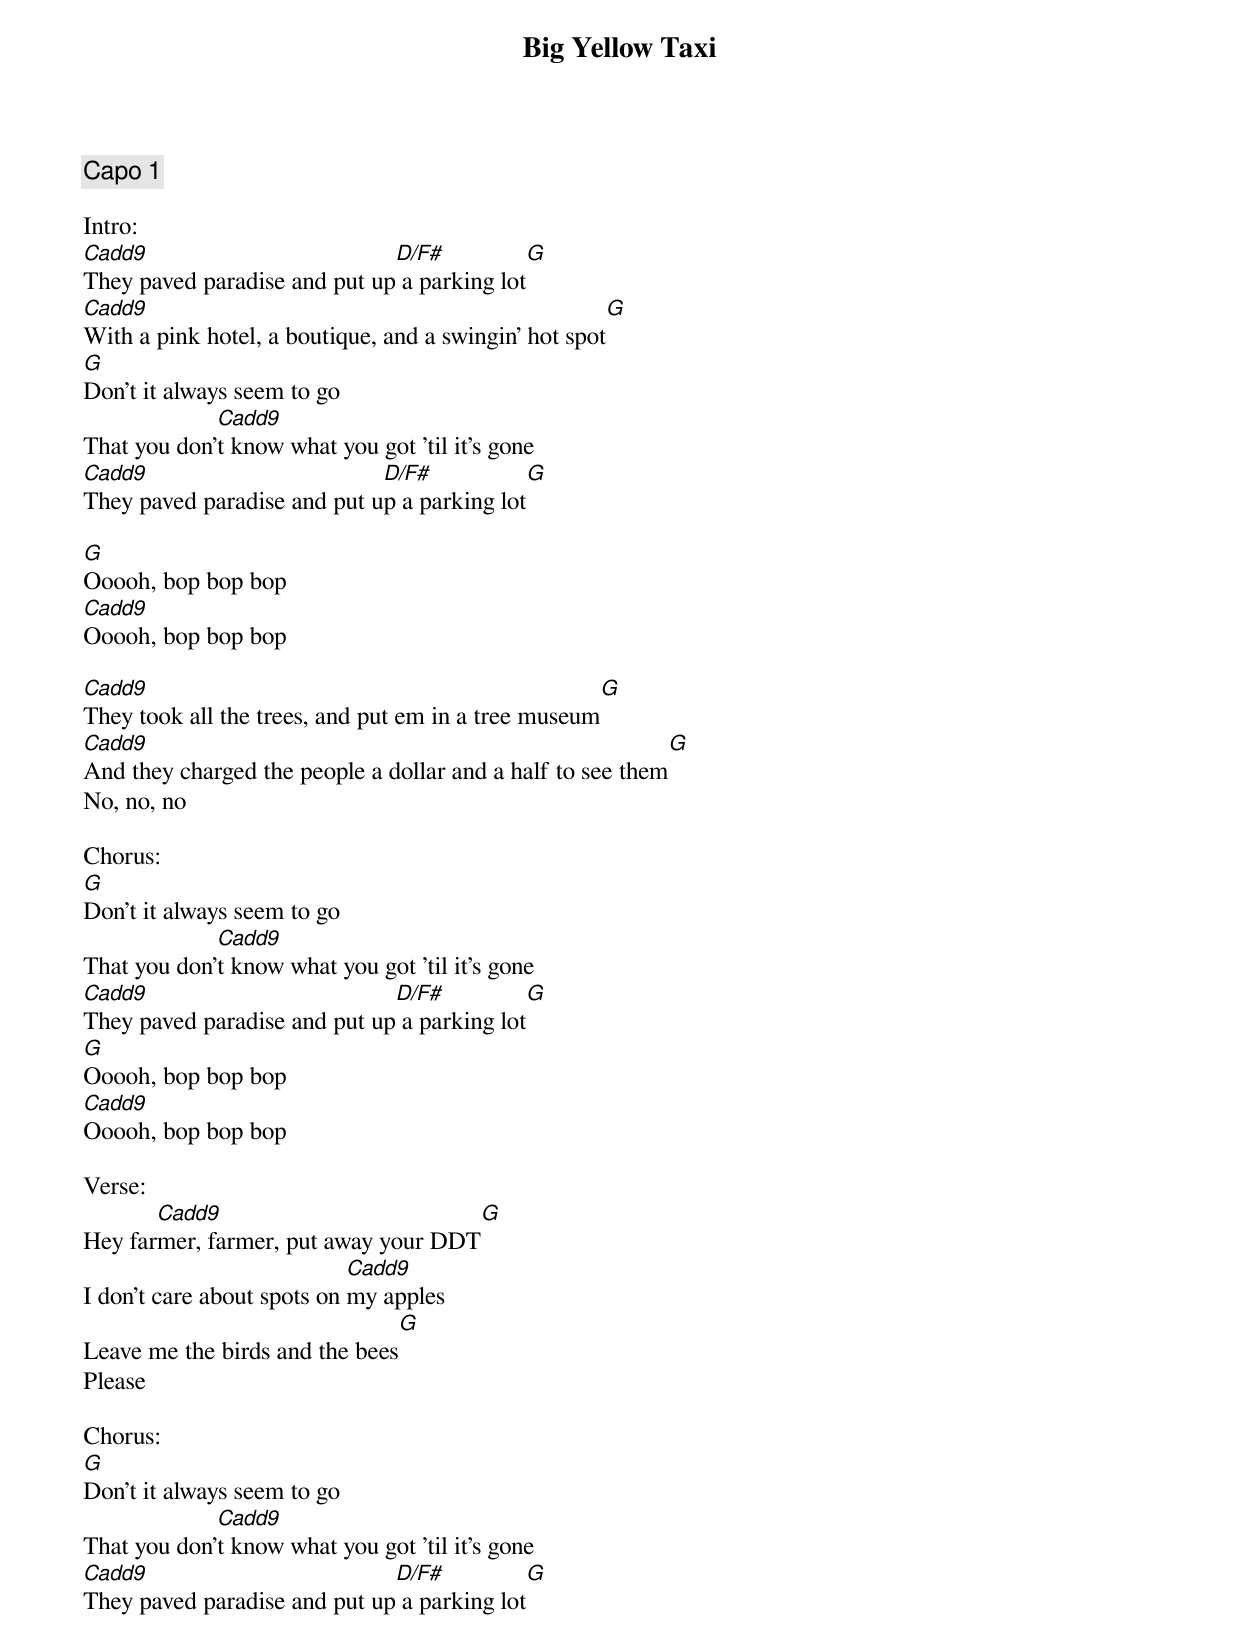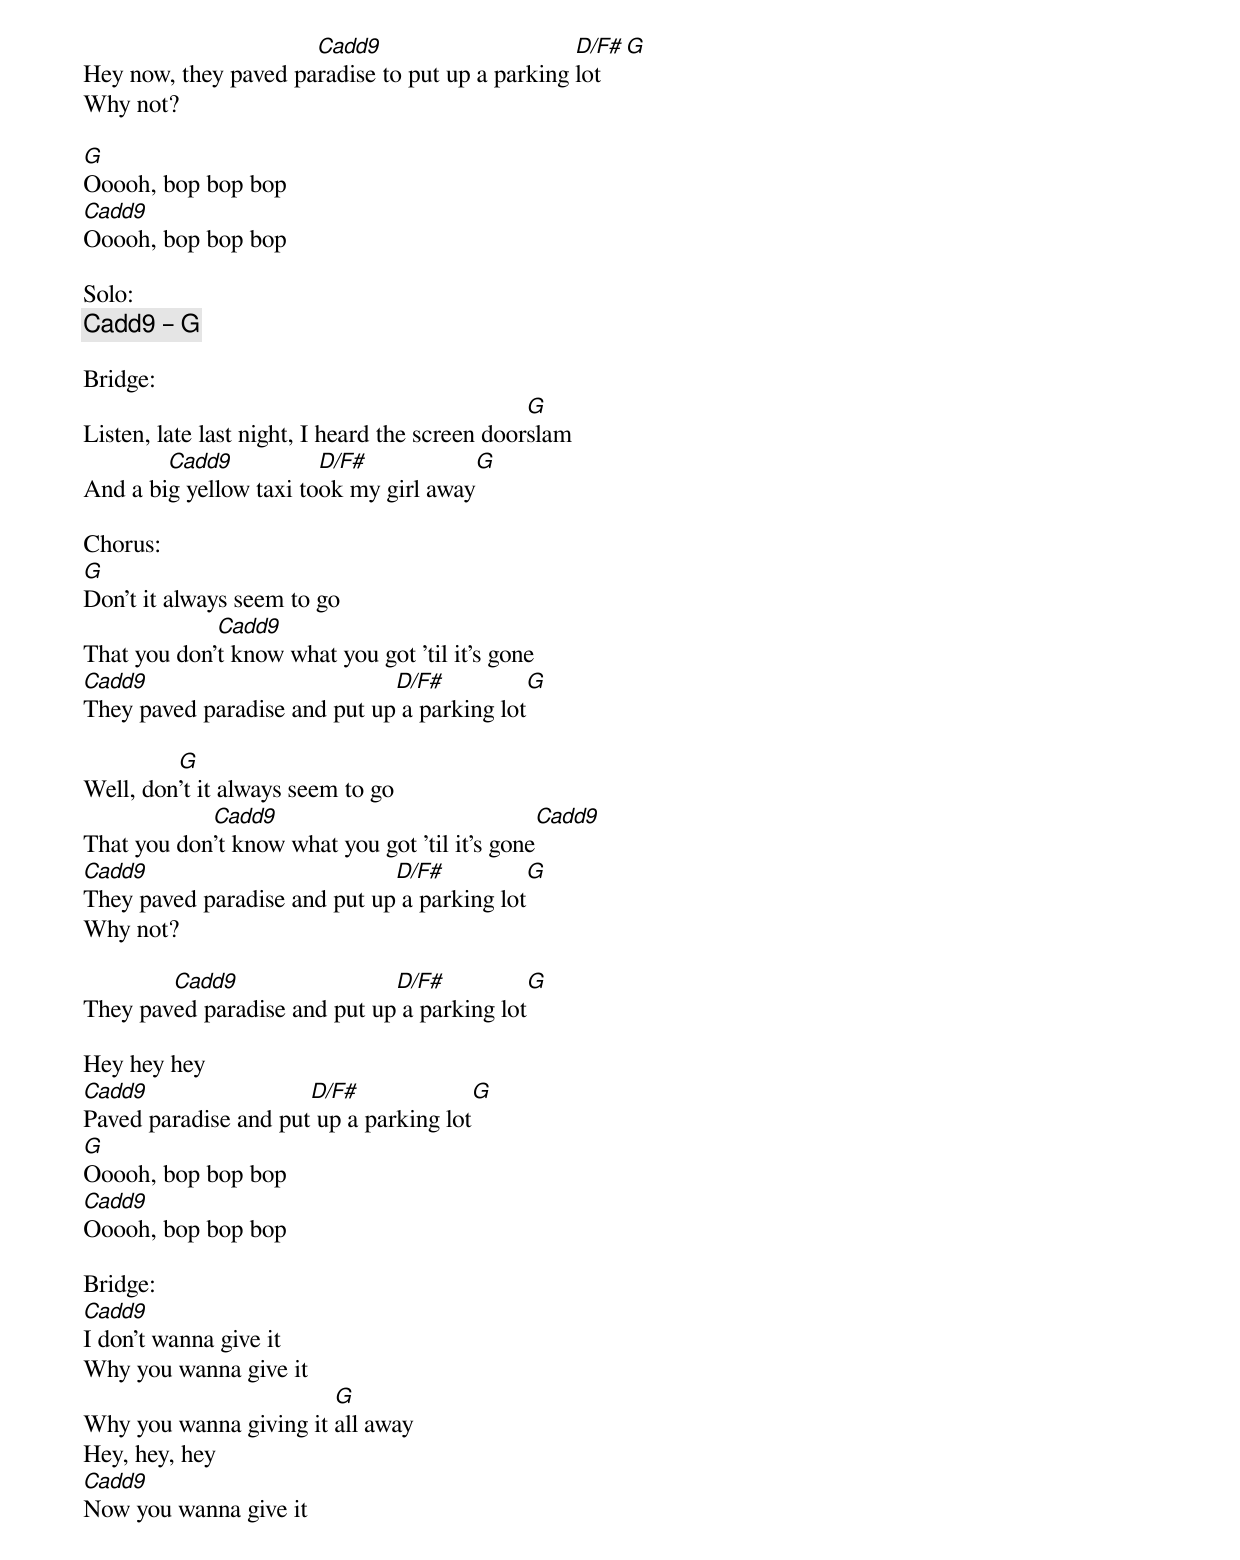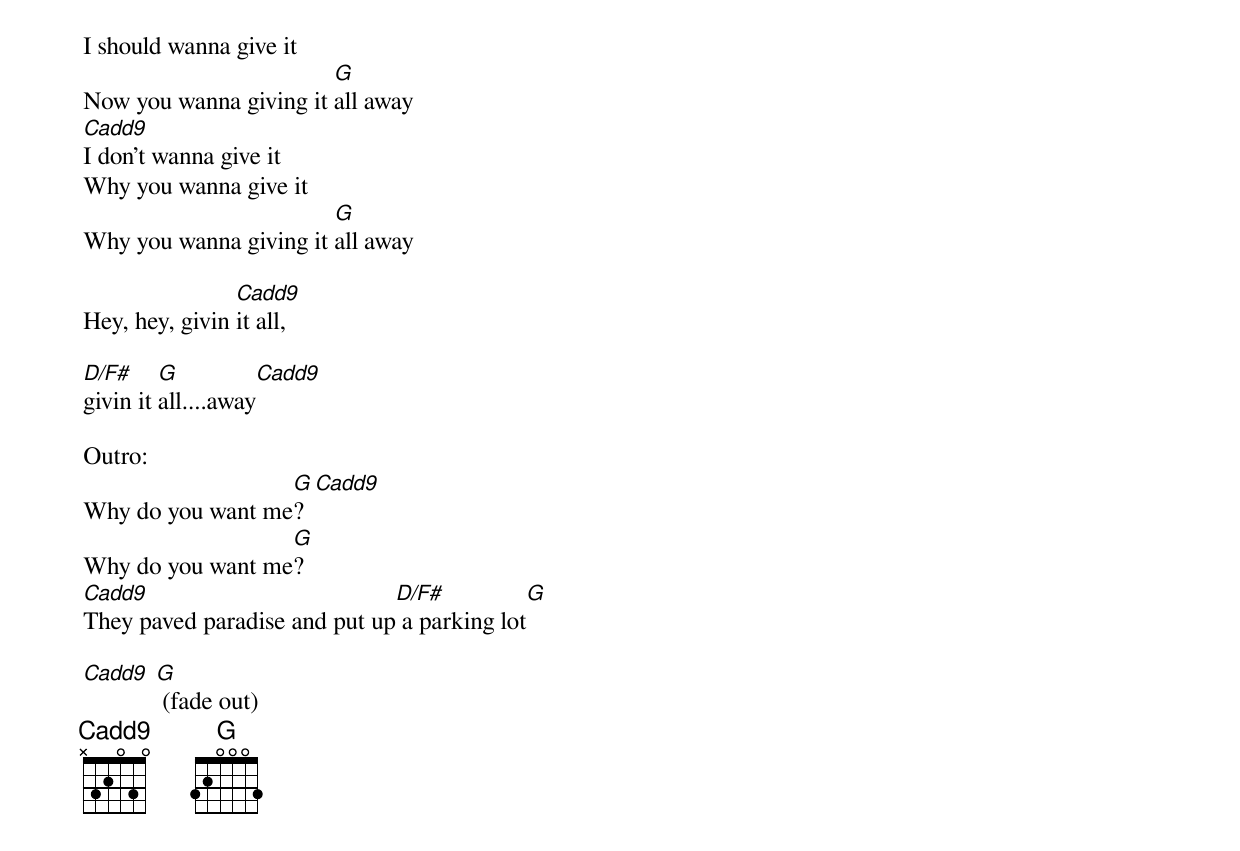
{title:Big Yellow Taxi}
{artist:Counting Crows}
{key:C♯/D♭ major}
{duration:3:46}
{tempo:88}
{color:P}

{comment: Capo 1}

Intro:
[Cadd9]They paved paradise and put up[D/F#] a parking lot[G]
[Cadd9]With a pink hotel, a boutique, and a swingin' hot spot[G]
[G]Don't it always seem to go
That you don'[Cadd9]t know what you got 'til it's gone
[Cadd9]They paved paradise and put u[D/F#]p a parking lot[G]

[G]Ooooh, bop bop bop
[Cadd9]Ooooh, bop bop bop

[Cadd9]They took all the trees, and put em in a tree museum[G]
[Cadd9]And they charged the people a dollar and a half to see them[G]
No, no, no

Chorus:
[G]Don't it always seem to go
That you don'[Cadd9]t know what you got 'til it's gone
[Cadd9]They paved paradise and put up[D/F#] a parking lot[G]
[G]Ooooh, bop bop bop
[Cadd9]Ooooh, bop bop bop

Verse:
Hey far[Cadd9]mer, farmer, put away your DDT[G]
I don't care about spots on [Cadd9]my apples
Leave me the birds and the bees[G]
Please

Chorus:
[G]Don't it always seem to go
That you don'[Cadd9]t know what you got 'til it's gone
[Cadd9]They paved paradise and put up[D/F#] a parking lot[G]
Hey now, they paved pa[Cadd9]radise to put up a parking [D/F#]lot[G]
Why not?

[G]Ooooh, bop bop bop
[Cadd9]Ooooh, bop bop bop

Solo:
{comment: Cadd9 – G}

Bridge:
Listen, late last night, I heard the screen door[G]slam
And a bi[Cadd9]g yellow taxi to[D/F#]ok my girl away[G]

Chorus:
[G]Don't it always seem to go
That you don'[Cadd9]t know what you got 'til it's gone
[Cadd9]They paved paradise and put up[D/F#] a parking lot[G]

Well, don[G]'t it always seem to go
That you don[Cadd9]'t know what you got 'til it's gone[Cadd9]
[Cadd9]They paved paradise and put up[D/F#] a parking lot[G]
Why not?

They pav[Cadd9]ed paradise and put up[D/F#] a parking lot[G]

Hey hey hey
[Cadd9]Paved paradise and put[D/F#] up a parking lot[G]
[G]Ooooh, bop bop bop
[Cadd9]Ooooh, bop bop bop

Bridge:
[Cadd9]I don't wanna give it
Why you wanna give it
Why you wanna giving it [G]all away
Hey, hey, hey
[Cadd9]Now you wanna give it
I should wanna give it
Now you wanna giving it [G]all away
[Cadd9]I don't wanna give it
Why you wanna give it
Why you wanna giving it [G]all away

Hey, hey, givin [Cadd9]it all,

[D/F#]givin it [G]all....away[Cadd9]

Outro:
Why do you want me[G]?[Cadd9]
Why do you want me[G]?
[Cadd9]They paved paradise and put up[D/F#] a parking lot[G]

[Cadd9] [G] (fade out)
